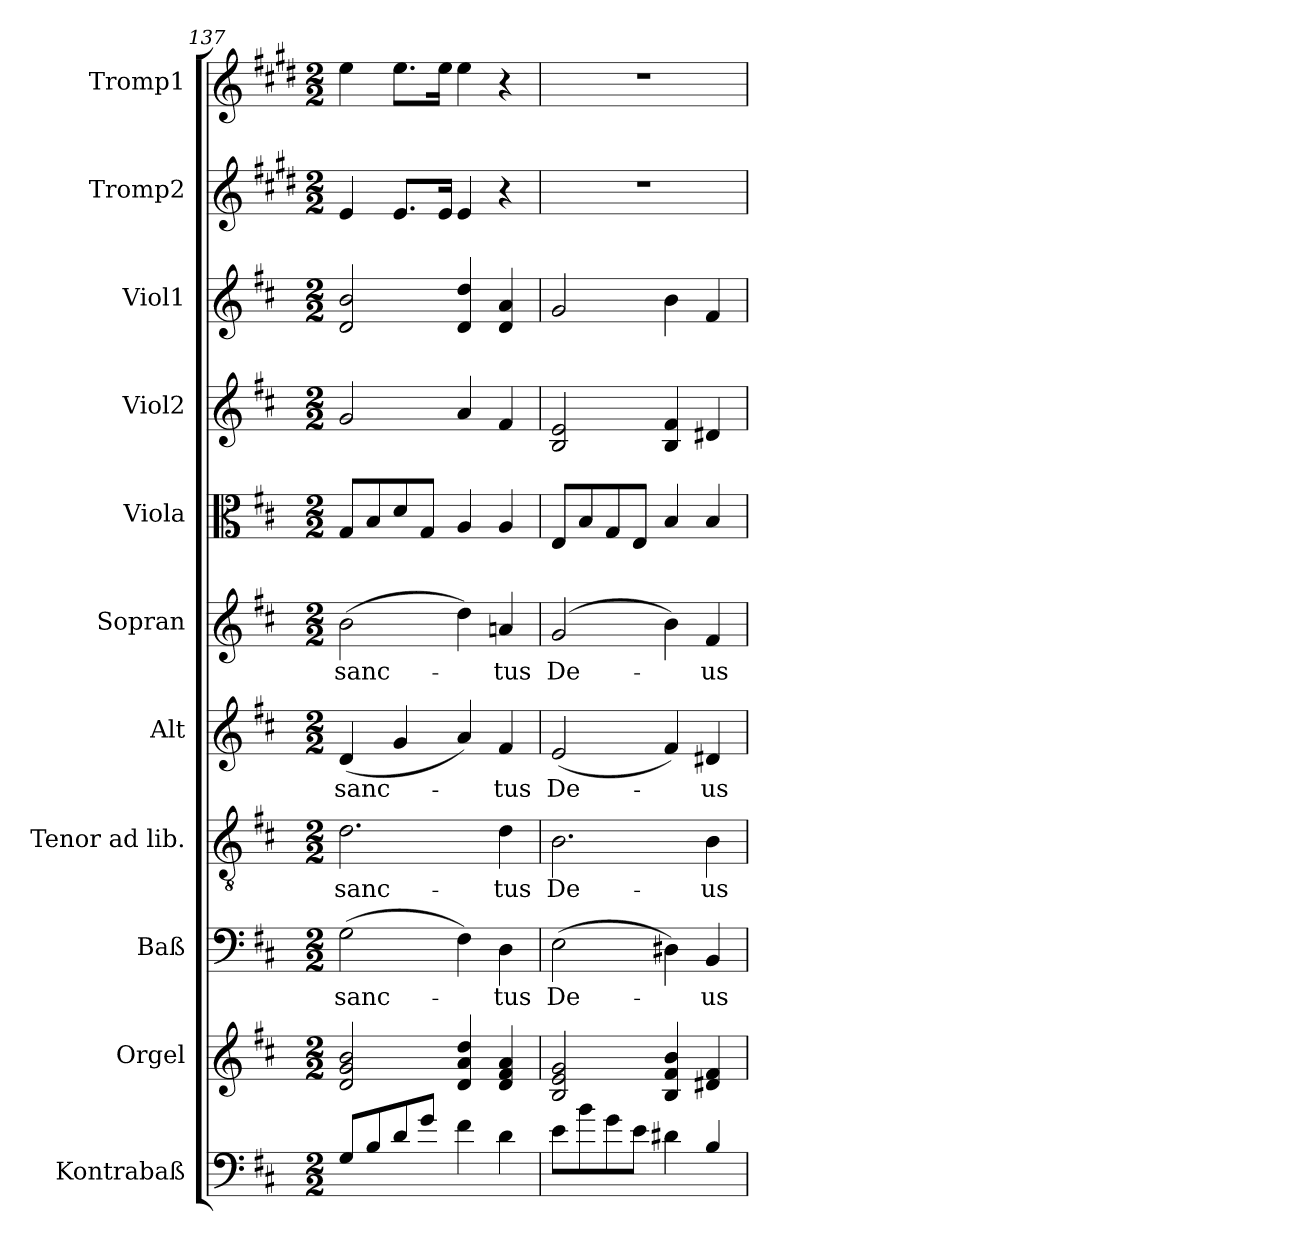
**kern	**kern	**kern	**text	**kern	**text	**kern	**text	**kern	**text	**kern	**kern	**kern	**kern	**kern
*part11	*part10	*part9	*part9	*part8	*part8	*part7	*part7	*part6	*part6	*part5	*part4	*part3	*part2	*part1
*staff11	*staff10	*staff9	*staff9	*staff8	*staff8	*staff7	*staff7	*staff6	*staff6	*staff5	*staff4	*staff3	*staff2	*staff1
*I"Kontrabaß	*I"Orgel	*I"Baß	*	*I"Tenor ad lib.	*	*I"Alt	*	*I"Sopran	*	*I"Viola	*I"Viol2	*I"Viol1	*I"Tromp2	*I"Tromp1
*	*	*	*	*	*	*	*	*	*	*I'Vla	*	*	*	*
!!LO:PB:g=z
*clefF4	*clefG2	*clefF4	*	*clefGv2	*	*clefG2	*	*clefG2	*	*clefC3	*clefG2	*clefG2	*clefG2	*clefG2
*ITrd7c12	*	*	*	*	*	*	*	*	*	*	*	*	*ITrd1c2	*ITrd1c2
*k[f#c#]	*k[f#c#]	*k[f#c#]	*	*k[f#c#]	*	*k[f#c#]	*	*k[f#c#]	*	*k[f#c#]	*k[f#c#]	*k[f#c#]	*k[f#c#]	*k[f#c#]
*D:	*D:	*D:	*	*D:	*	*D:	*	*D:	*	*D:	*D:	*D:	*D:	*D:
*M2/2	*M2/2	*M2/2	*	*M2/2	*	*M2/2	*	*M2/2	*	*M2/2	*M2/2	*M2/2	*M2/2	*M2/2
=137	=137	=137	=137	=137	=137	=137	=137	=137	=137	=137	=137	=137	=137	=137
!	!	!	!LO:LY:b	!	!LO:LY:b	!	!LO:LY:b	!	!LO:LY:b	!	!	!	!	!
8GG/L	2d/ 2g/ 2b/	(>2G\	sanc-	2.d\	sanc-	(<4d/	sanc-	(>2b\	sanc-	8G/L	2g/	2d/ 2b/	4d/	4dd\
8BB/	.	.	.	.	.	.	.	.	.	8B/	.	.	.	.
8D/	.	.	.	.	.	4g/	.	.	.	8d/	.	.	8.d/L	8.dd\L
8G/J	.	.	.	.	.	.	.	.	.	8G/J	.	.	.	.
.	.	.	.	.	.	.	.	.	.	.	.	.	16d/Jk	16dd\Jk
4F#\	4d/ 4a/ 4dd/	4F#\)	.	.	.	4a/)	.	4dd\)	.	4A/	4a/	4d/ 4dd/	4d/	4dd\
!	!	!	!LO:LY:b	!	!LO:LY:b	!	!LO:LY:b	!	!LO:LY:b	!	!	!	!	!
4D\	4d/ 4f#/ 4a/	4D\	-tus	4d\	-tus	4f#/	-tus	4an/	-tus	4A/	4f#/	4d/ 4a/	4r	4r
=138	=138	=138	=138	=138	=138	=138	=138	=138	=138	=138	=138	=138	=138	=138
!	!	!	!LO:LY:b	!	!LO:LY:b	!	!LO:LY:b	!	!LO:LY:b	!	!	!	!	!
8E\L	2B/ 2e/ 2g/	(>2E\	De-	2.B\	De-	(<2e/	De-	(2g/	De-	8E/L	2B/ 2e/	2g/	1r	1r
8B\	.	.	.	.	.	.	.	.	.	8B/	.	.	.	.
8G\	.	.	.	.	.	.	.	.	.	8G/	.	.	.	.
8E\J	.	.	.	.	.	.	.	.	.	8E/J	.	.	.	.
4D#X\	4B/ 4f#/ 4b/	4D#X\)	.	.	.	4f#/)	.	4b\)	.	4B/	4B/ 4f#/	4b\	.	.
!	!	!	!LO:LY:b	!	!LO:LY:b	!	!LO:LY:b	!	!LO:LY:b	!	!	!	!	!
4BB/	4d#X/ 4f#/	4BB/	-us	4B\	-us	4d#X/	-us	4f#/	-us	4B/	4d#X/	4f#/	.	.
=	=	=	=	=	=	=	=	=	=	=	=	=	=	=
*-	*-	*-	*-	*-	*-	*-	*-	*-	*-	*-	*-	*-	*-	*-
